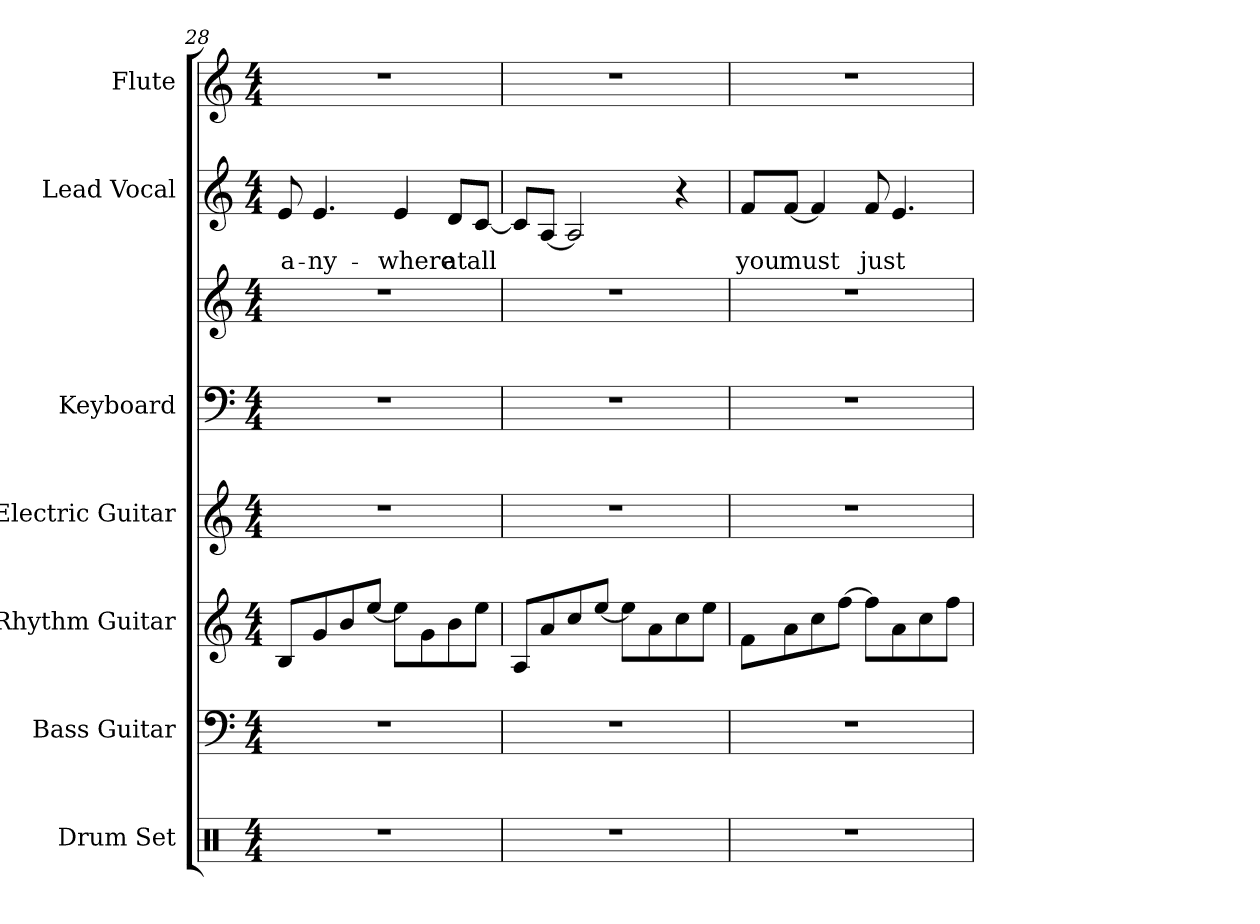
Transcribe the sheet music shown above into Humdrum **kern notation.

**kern	**kern	**kern	**kern	**kern	**kern	**kern	**text	**kern
*part7	*part6	*part5	*part4	*part3	*part3	*part2	*part2	*part1
*staff8	*staff7	*staff6	*staff5	*staff4	*staff3	*staff2	*staff2	*staff1
*I"Drum Set	*I"Bass Guitar	*I"Rhythm Guitar	*I"Electric Guitar	*I"Keyboard	*	*I"Lead Vocal	*	*I"Flute
*I'Dr.	*I'Bass	*I'Rhy.	*I'E. Gtr.	*I'Kbd.	*	*	*	*I'Fl.
*clefX	*clefF4	*clefG2	*clefG2	*clefF4	*clefG2	*clefG2	*	*clefG2
*	*ITrd7c12	*ITrd7c12	*ITrd7c12	*	*	*	*	*
*k[]	*k[]	*k[]	*k[]	*k[]	*k[]	*k[]	*	*k[]
*C:	*C:	*C:	*C:	*C:	*C:	*C:	*	*C:
*M4/4	*M4/4	*M4/4	*M4/4	*M4/4	*M4/4	*M4/4	*	*M4/4
=28	=28	=28	=28	=28	=28	=28	=28	=28
!	!	!	!	!	!	!	!LO:LY:b:color=#000000	!
1r	1r	8BBi/L	1r	1r	1r	8ei/	a-	1r
!	!	!	!	!	!	!	!LO:LY:b:color=#000000	!
.	.	8Gi/	.	.	.	4.ei/	-ny-	.
.	.	8Bi/	.	.	.	.	.	.
.	.	[<8ei/J	.	.	.	.	.	.
!	!	!	!	!	!	!	!LO:LY:b:color=#000000	!
.	.	8ei\L]	.	.	.	4ei/	-where	.
.	.	8Gi\	.	.	.	.	.	.
!	!	!	!	!	!	!	!LO:LY:b:color=#000000	!
.	.	8Bi\	.	.	.	8di/L	at	.
!	!	!	!	!	!	!	!LO:LY:b:color=#000000	!
.	.	8ei\J	.	.	.	[<8ci/J	all	.
=29	=29	=29	=29	=29	=29	=29	=29	=29
1r	1r	8AAi/L	1r	1r	1r	8ci/L]	.	1r
.	.	8Ai/	.	.	.	[<8Ai/J	.	.
.	.	8ci/	.	.	.	2Ai/]	.	.
.	.	[<8ei/J	.	.	.	.	.	.
.	.	8ei\L]	.	.	.	.	.	.
.	.	8Ai\	.	.	.	.	.	.
.	.	8ci\	.	.	.	4r	.	.
.	.	8ei\J	.	.	.	.	.	.
=30	=30	=30	=30	=30	=30	=30	=30	=30
!	!	!	!	!	!	!	!LO:LY:b:color=#000000	!
1r	1r	8Fi\L	1r	1r	1r	8fi/L	you	1r
!	!	!	!	!	!	!	!LO:LY:b:color=#000000	!
.	.	8Ai\	.	.	.	[<8fi/J	must	.
.	.	8ci\	.	.	.	4fi/]	.	.
.	.	[>8fi\J	.	.	.	.	.	.
!	!	!	!	!	!	!	!LO:LY:b:color=#000000	!
.	.	8fi\L]	.	.	.	8fi/	just	.
.	.	8Ai\	.	.	.	4.ei/	.	.
.	.	8ci\	.	.	.	.	.	.
.	.	8fi\J	.	.	.	.	.	.
=	=	=	=	=	=	=	=	=
*-	*-	*-	*-	*-	*-	*-	*-	*-
